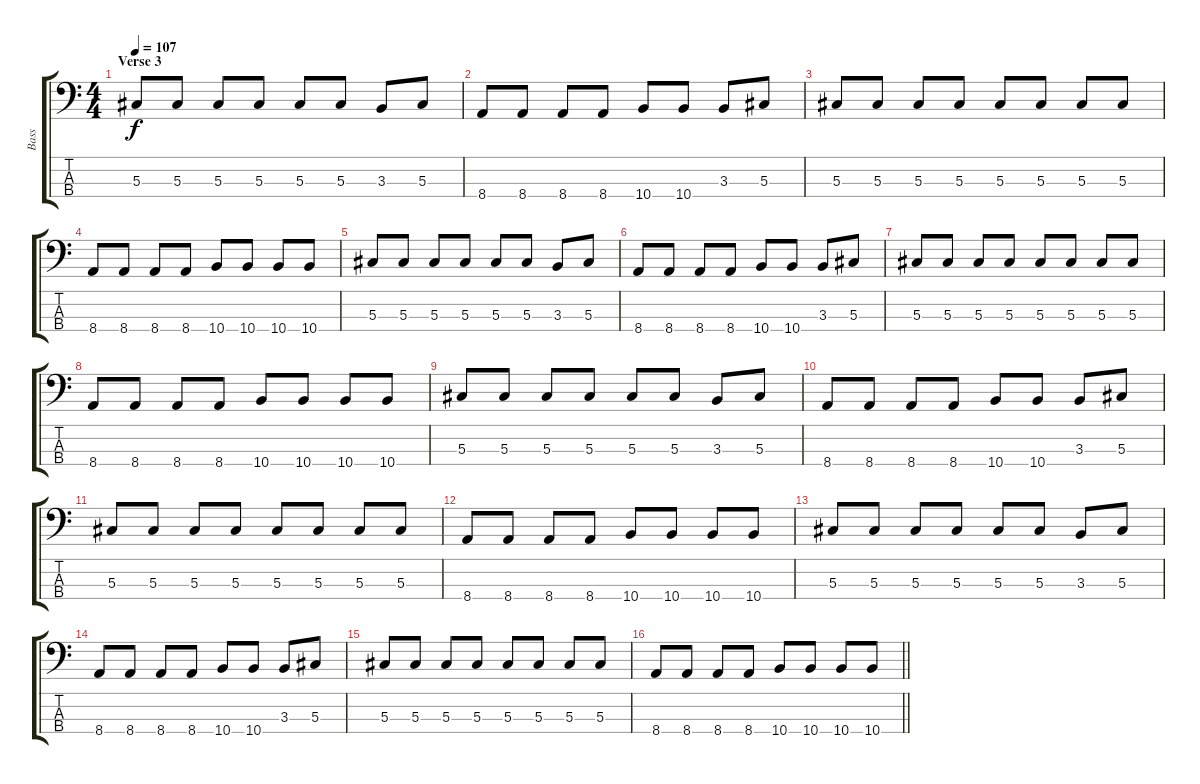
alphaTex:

\track ("Bass" "Bass") {instrument electricbasspick}
\staff {score tabs}
\tuning (Gb2 Db2 Ab1 Db1) {hide}
\ts (4 4)
\section ("" "Verse 3")
\tempo 107
\clef f4
\ks c
5.3.8{dy f} 5.3.8 5.3.8 5.3.8 5.3.8 5.3.8 3.3.8 5.3.8 |
8.4.8 8.4.8 8.4.8 8.4.8 10.4.8 10.4.8 3.3.8 5.3.8 |
5.3.8 5.3.8 5.3.8 5.3.8 5.3.8 5.3.8 5.3.8 5.3.8 |
8.4.8 8.4.8 8.4.8 8.4.8 10.4.8 10.4.8 10.4.8 10.4.8 |
5.3.8 5.3.8 5.3.8 5.3.8 5.3.8 5.3.8 3.3.8 5.3.8 |
8.4.8 8.4.8 8.4.8 8.4.8 10.4.8 10.4.8 3.3.8 5.3.8 |
5.3.8 5.3.8 5.3.8 5.3.8 5.3.8 5.3.8 5.3.8 5.3.8 |
8.4.8 8.4.8 8.4.8 8.4.8 10.4.8 10.4.8 10.4.8 10.4.8 |
5.3.8 5.3.8 5.3.8 5.3.8 5.3.8 5.3.8 3.3.8 5.3.8 |
8.4.8 8.4.8 8.4.8 8.4.8 10.4.8 10.4.8 3.3.8 5.3.8 |
5.3.8 5.3.8 5.3.8 5.3.8 5.3.8 5.3.8 5.3.8 5.3.8 |
8.4.8 8.4.8 8.4.8 8.4.8 10.4.8 10.4.8 10.4.8 10.4.8 |
5.3.8 5.3.8 5.3.8 5.3.8 5.3.8 5.3.8 3.3.8 5.3.8 |
8.4.8 8.4.8 8.4.8 8.4.8 10.4.8 10.4.8 3.3.8 5.3.8 |
5.3.8 5.3.8 5.3.8 5.3.8 5.3.8 5.3.8 5.3.8 5.3.8 |
\barLineRight lightlight
8.4.8 8.4.8 8.4.8 8.4.8 10.4.8 10.4.8 10.4.8 10.4.8
